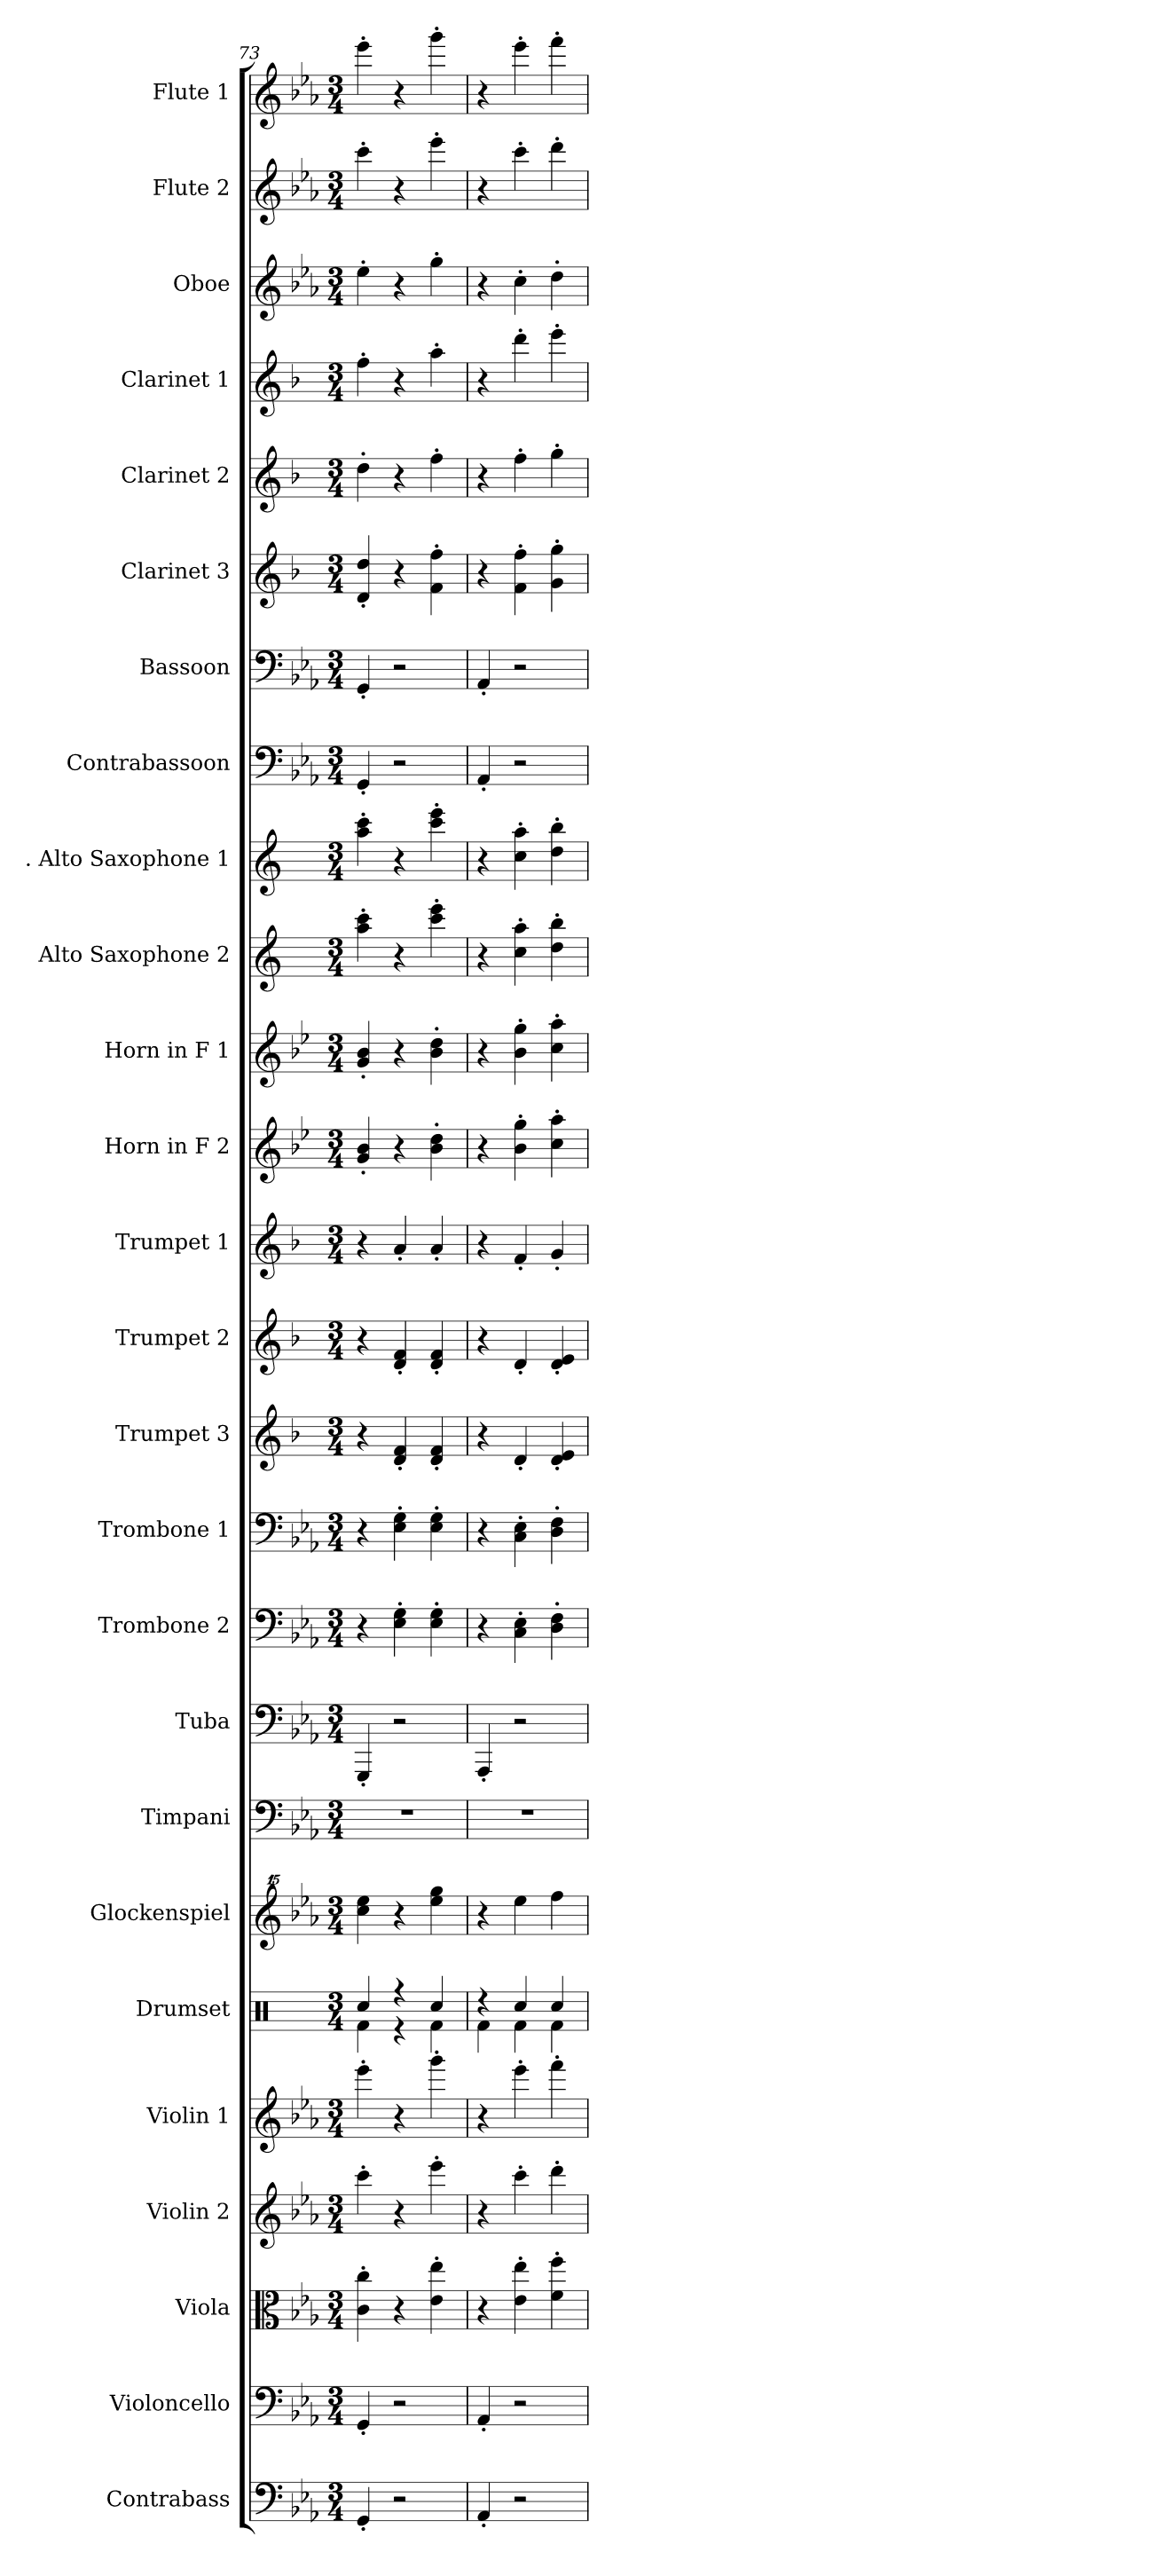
**kern	**kern	**kern	**kern	**kern	**kern	**kern	**kern	**kern	**kern	**kern	**kern	**kern	**kern	**kern	**kern	**kern	**kern	**kern	**kern	**kern	**kern	**kern	**kern	**kern	**kern
*part26	*part25	*part24	*part23	*part22	*part21	*part20	*part19	*part18	*part17	*part16	*part15	*part14	*part13	*part12	*part11	*part10	*part9	*part8	*part7	*part6	*part5	*part4	*part3	*part2	*part1
*staff26	*staff25	*staff24	*staff23	*staff22	*staff21	*staff20	*staff19	*staff18	*staff17	*staff16	*staff15	*staff14	*staff13	*staff12	*staff11	*staff10	*staff9	*staff8	*staff7	*staff6	*staff5	*staff4	*staff3	*staff2	*staff1
*I"Contrabass	*I"Violoncello	*I"Viola	*I"Violin 2	*I"Violin 1	*I"Drumset	*I"Glockenspiel	*I"Timpani	*I"Tuba	*I"Trombone 2	*I"Trombone 1	*I"Trumpet 3	*I"Trumpet 2	*I"Trumpet 1	*I"Horn in F 2	*I"Horn in F 1	*I"Alto Saxophone 2	*I". Alto Saxophone 1	*I"Contrabassoon	*I"Bassoon	*I"Clarinet 3	*I"Clarinet 2	*I"Clarinet 1	*I"Oboe	*I"Flute 2	*I"Flute 1
*I'Cb.	*I'Vlc.	*I'Vla.	*I'Vln. 2	*I'Vln. 1	*I'Drs.	*I'Glk.	*	*I'Tba.	*I'Tbn.	*	*	*I'2/3. Trp.	*I'1. Trp.	*	*I'1/2. Hn.	*I'A. Sax.	*I'1/2. Asax.	*I'Cbsn.	*I'Bsn.	*	*	*	*I'Ob.	*I'Fl.	*I'Fl.
*clefF4	*clefF4	*clefC3	*clefG2	*clefG2	*clefX	*clefG^^2	*clefF4	*clefF4	*clefF4	*clefF4	*clefG2	*clefG2	*clefG2	*clefG2	*clefG2	*clefG2	*clefG2	*clefF4	*clefF4	*clefG2	*clefG2	*clefG2	*clefG2	*clefG2	*clefG2
*ITrd7c12	*	*	*	*	*	*	*	*	*	*	*ITrd1c2	*ITrd1c2	*ITrd1c2	*ITrd4c7	*ITrd4c7	*ITrd5c9	*ITrd5c9	*ITrd7c12	*	*ITrd1c2	*ITrd1c2	*ITrd1c2	*	*	*
*k[b-e-a-]	*k[b-e-a-]	*k[b-e-a-]	*k[b-e-a-]	*k[b-e-a-]	*k[]	*k[b-e-a-]	*k[b-e-a-]	*k[b-e-a-]	*k[b-e-a-]	*k[b-e-a-]	*k[b-e-a-]	*k[b-e-a-]	*k[b-e-a-]	*k[b-e-a-]	*k[b-e-a-]	*k[b-e-a-]	*k[b-e-a-]	*k[b-e-a-]	*k[b-e-a-]	*k[b-e-a-]	*k[b-e-a-]	*k[b-e-a-]	*k[b-e-a-]	*k[b-e-a-]	*k[b-e-a-]
*M3/4	*M3/4	*M3/4	*M3/4	*M3/4	*M3/4	*M3/4	*M3/4	*M3/4	*M3/4	*M3/4	*M3/4	*M3/4	*M3/4	*M3/4	*M3/4	*M3/4	*M3/4	*M3/4	*M3/4	*M3/4	*M3/4	*M3/4	*M3/4	*M3/4	*M3/4
=73	=73	=73	=73	=73	=73	=73	=73	=73	=73	=73	=73	=73	=73	=73	=73	=73	=73	=73	=73	=73	=73	=73	=73	=73	=73
*	*	*	*	*	*^	*	*	*	*	*	*	*	*	*	*	*	*	*	*	*	*	*	*	*	*
4GGG'/	4GG'/	4c\' 4cc\'	4ccc'\	4eee-'\	4Rcc/	4Rf\	4cccc\ 4eeee-\	2.r	4GGG'/	4r	4r	4r	4r	4r	4c/' 4e-/'	4c/' 4e-/'	4cc\' 4ee-\'	4cc\' 4ee-\'	4GGG'/	4GG'/	4c/' 4cc/'	4cc'\	4ee-'\	4ee-'\	4ccc'\	4eee-'\
2r	2r	4r	4r	4r	4r	4r	4r	.	2r	4E-\' 4G\'	4E-\' 4G\'	4c/' 4e-/'	4c/' 4e-/'	4g'/	4r	4r	4r	4r	2r	2r	4r	4r	4r	4r	4r	4r
.	.	4e-\' 4ee-\'	4eee-'\	4ggg'\	4Rcc/	4Rf\	4eeee-\ 4gggg\	.	.	4E-\' 4G\'	4E-\' 4G\'	4c/' 4e-/'	4c/' 4e-/'	4g'/	4e-\' 4g\'	4e-\' 4g\'	4ee-\' 4gg\'	4ee-\' 4gg\'	.	.	4e-\' 4ee-\'	4ee-'\	4gg'\	4gg'\	4eee-'\	4ggg'\
=74	=74	=74	=74	=74	=74	=74	=74	=74	=74	=74	=74	=74	=74	=74	=74	=74	=74	=74	=74	=74	=74	=74	=74	=74	=74	=74
4AAA-'/	4AA-'/	4r	4r	4r	4r	4Rf\	4r	2.r	4AAA-'/	4r	4r	4r	4r	4r	4r	4r	4r	4r	4AAA-'/	4AA-'/	4r	4r	4r	4r	4r	4r
2r	2r	4e-\' 4ee-\'	4ccc'\	4eee-'\	4Rcc/	4Rf\	4eeee-\	.	2r	4C\' 4E-\'	4C\' 4E-\'	4c'/	4c'/	4e-'/	4e-\' 4cc\'	4e-\' 4cc\'	4e-\' 4cc\'	4e-\' 4cc\'	2r	2r	4e-\' 4ee-\'	4ee-'\	4ccc'\	4cc'\	4ccc'\	4eee-'\
.	.	4f\' 4ff\'	4ddd'\	4fff'\	4Rcc/	4Rf\	4ffff\	.	.	4D\' 4F\'	4D\' 4F\'	4c/' 4d/'	4c/' 4d/'	4f'/	4f\' 4dd\'	4f\' 4dd\'	4f\' 4dd\'	4f\' 4dd\'	.	.	4f\' 4ff\'	4ff'\	4ddd'\	4dd'\	4ddd'\	4fff'\
*	*	*	*	*	*v	*v	*	*	*	*	*	*	*	*	*	*	*	*	*	*	*	*	*	*	*	*
=	=	=	=	=	=	=	=	=	=	=	=	=	=	=	=	=	=	=	=	=	=	=	=	=	=
*-	*-	*-	*-	*-	*-	*-	*-	*-	*-	*-	*-	*-	*-	*-	*-	*-	*-	*-	*-	*-	*-	*-	*-	*-	*-
